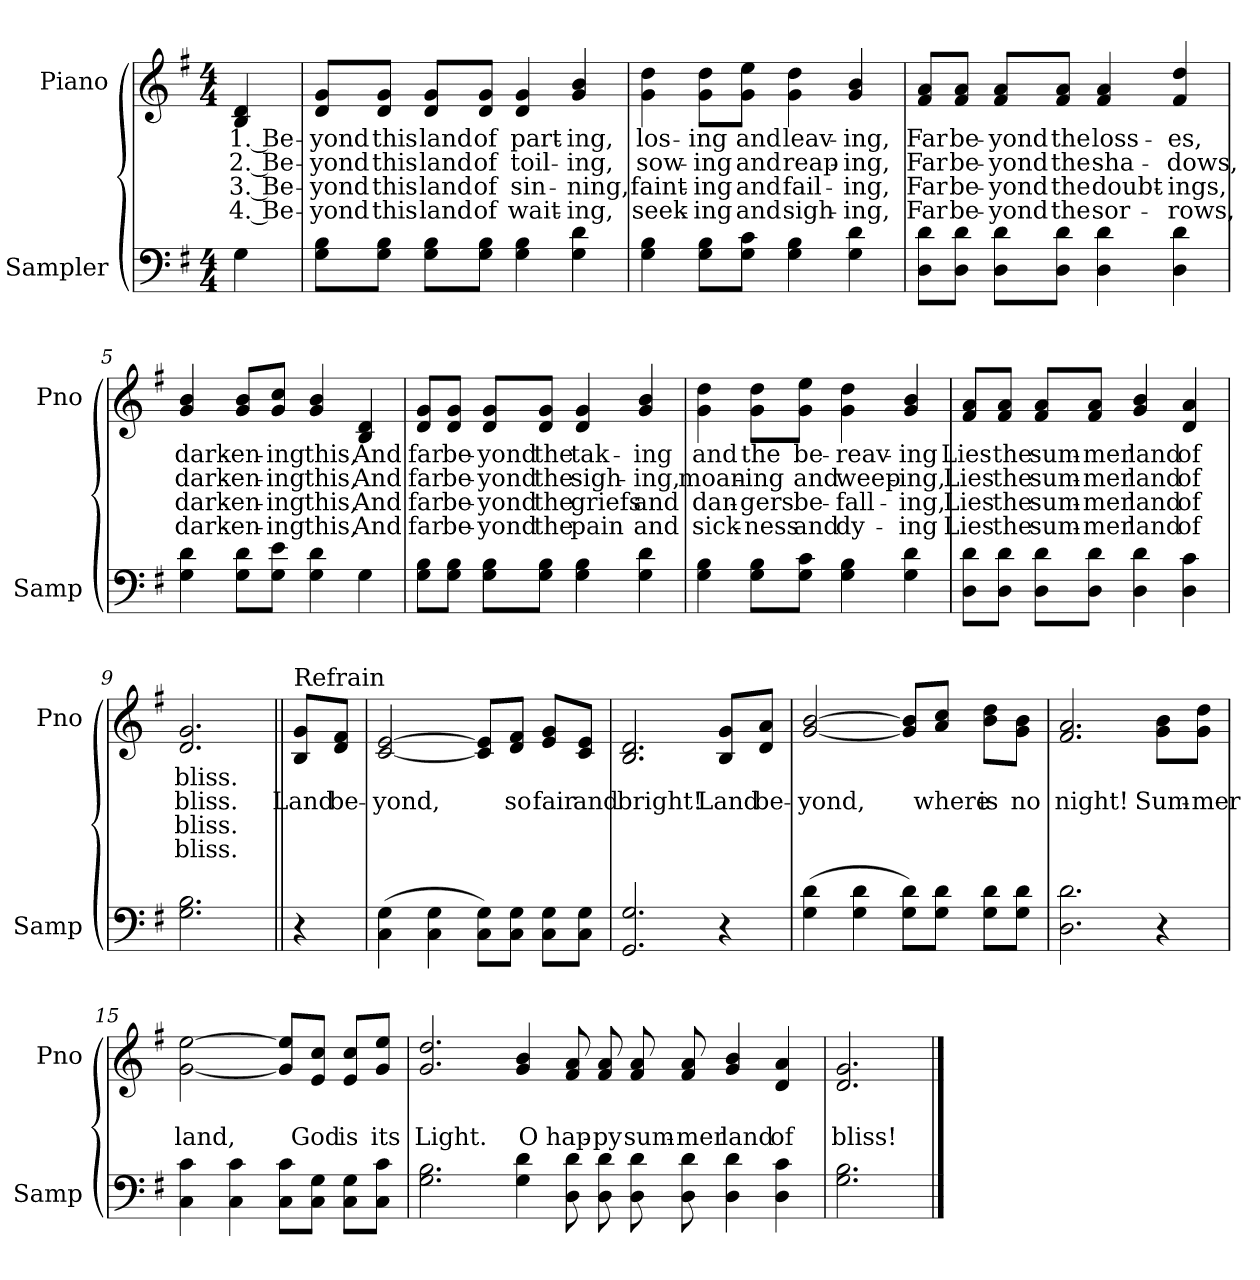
**kern	**kern	**text	**text	**text	**text
*part2	*part1	*part1	*part1	*part1	*part1
*staff2	*staff1	*staff1	*staff1	*staff1	*staff1
*I"Sampler	*I"Piano	*	*	*	*
*I'Samp	*I'Pno	*	*	*	*
*clefF4	*clefG2	*	*	*	*
*k[f#]	*k[f#]	*	*	*	*
*G:	*G:	*	*	*	*
*M4/4	*M4/4	*	*	*	*
=1	=1	=1	=1	=1	=1
4G	4B 4d	1. Be-	2. Be-	3. Be-	4. Be-
=2	=2	=2	=2	=2	=2
8G\ 8B\L	8d/ 8g/L	-yond	-yond	-yond	-yond
8G\ 8B\J	8d/ 8g/J	this	this	this	this
8G\ 8B\L	8d/ 8g/L	land	land	land	land
8G\ 8B\J	8d/ 8g/J	of	of	of	of
4G 4B	4d 4g	part-	toil-	sin-	wait-
4G 4d	4g 4b	-ing,	-ing,	-ning,	-ing,
=3	=3	=3	=3	=3	=3
4G 4B	4g 4dd	los-	sow-	faint-	seek-
8G\ 8B\L	8g\ 8dd\L	-ing	-ing	-ing	-ing
8G\ 8c\J	8g\ 8ee\J	and	and	and	and
4G 4B	4g 4dd	leav-	reap-	fail-	sigh-
4G 4d	4g 4b	-ing,	-ing,	-ing,	-ing,
=4	=4	=4	=4	=4	=4
8D\ 8d\L	8f#/ 8a/L	Far	Far	Far	Far
8D\ 8d\J	8f#/ 8a/J	be-	be-	be-	be-
8D\ 8d\L	8f#/ 8a/L	-yond	-yond	-yond	-yond
8D\ 8d\J	8f#/ 8a/J	the	the	the	the
4D 4d	4f# 4a	loss-	sha-	doubt-	sor-
4D 4d	4f# 4dd	-es,	-dows,	-ings,	-rows,
=5	=5	=5	=5	=5	=5
4G 4d	4g 4b	dark-	dark-	dark-	dark-
8G\ 8d\L	8g/ 8b/L	-en-	-en-	-en-	-en-
8G\ 8e\J	8g/ 8cc/J	-ing	-ing	-ing	-ing
4G 4d	4g 4b	this,	this,	this,	this,
4G	4B 4d	And	And	And	And
=6	=6	=6	=6	=6	=6
8G\ 8B\L	8d/ 8g/L	far	far	far	far
8G\ 8B\J	8d/ 8g/J	be-	be-	be-	be-
8G\ 8B\L	8d/ 8g/L	-yond	-yond	-yond	-yond
8G\ 8B\J	8d/ 8g/J	the	the	the	the
4G 4B	4d 4g	tak-	sigh-	griefs	pain
4G 4d	4g 4b	-ing	-ing,	and	and
=7	=7	=7	=7	=7	=7
4G 4B	4g 4dd	and	moan-	dan-	sick-
8G\ 8B\L	8g\ 8dd\L	the	-ing	-gers	-ness
8G\ 8c\J	8g\ 8ee\J	be-	and	be-	and
4G 4B	4g 4dd	-reav-	weep-	-fall-	dy-
4G 4d	4g 4b	-ing	-ing,	-ing,	-ing
=8	=8	=8	=8	=8	=8
8D\ 8d\L	8f#/ 8a/L	Lies	Lies	Lies	Lies
8D\ 8d\J	8f#/ 8a/J	the	the	the	the
8D\ 8d\L	8f#/ 8a/L	sum-	sum-	sum-	sum-
8D\ 8d\J	8f#/ 8a/J	-mer	-mer	-mer	-mer
4D 4d	4g 4b	land	land	land	land
4D 4c	4d 4a	of	of	of	of
=9	=9	=9	=9	=9	=9
2.G 2.B	2.d 2.g	bliss.	bliss.	bliss.	bliss.
=10||	=10||	=10||	=10||	=10||	=10||
!	!LO:TX:t=Refrain	!	!	!	!
4r	8B/ 8g/L	.	Land	.	.
.	8d/ 8f#/J	.	be-	.	.
=11	=11	=11	=11	=11	=11
(4C 4G	[2c [2e	.	-yond,	.	.
4C 4G	.	.	.	.	.
8C\ 8G\L)	8c]/ 8e]/L	.	.	.	.
8C\ 8G\J	8d/ 8f#/J	.	so	.	.
8C\ 8G\L	8e/ 8g/L	.	fair	.	.
8C\ 8G\J	8c/ 8e/J	.	and	.	.
=12	=12	=12	=12	=12	=12
2.GG 2.G	2.B 2.d	.	bright!	.	.
4r	8B/ 8g/L	.	Land	.	.
.	8d/ 8a/J	.	be-	.	.
=13	=13	=13	=13	=13	=13
(4G 4d	[2g [2b	.	-yond,	.	.
4G 4d	.	.	.	.	.
8G\ 8d\L)	8g]/ 8b]/L	.	.	.	.
8G\ 8d\J	8a/ 8cc/J	.	where	.	.
8G\ 8d\L	8b\ 8dd\L	.	is	.	.
8G\ 8d\J	8g\ 8b\J	.	no	.	.
=14	=14	=14	=14	=14	=14
2.D 2.d	2.f# 2.a	.	night!	.	.
4r	8g\ 8b\L	.	Sum-	.	.
.	8g\ 8dd\J	.	-mer	.	.
=15	=15	=15	=15	=15	=15
4C 4c	[2g [2ee	.	land,	.	.
4C 4c	.	.	.	.	.
8C\ 8c\L	8g]/ 8ee]/L	.	.	.	.
8C\ 8G\J	8e/ 8cc/J	.	God	.	.
8C\ 8G\L	8e/ 8cc/L	.	is	.	.
8C\ 8c\J	8g/ 8ee/J	.	its	.	.
=16	=16	=16	=16	=16	=16
2.G 2.B	2.g/ 2.dd/	.	Light.	.	.
4G 4d	4g/ 4b/	.	O	.	.
8D 8d	8f# 8a	.	hap-	.	.
8D 8d	8f# 8a	.	-py	.	.
8D 8d	8f# 8a	.	sum-	.	.
8D 8d	8f# 8a	.	-mer	.	.
4D 4d	4g 4b	.	land	.	.
4D 4c	4d 4a	.	of	.	.
=17	=17	=17	=17	=17	=17
2.G 2.B	2.d 2.g	.	bliss!	.	.
==	==	==	==	==	==
*-	*-	*-	*-	*-	*-
